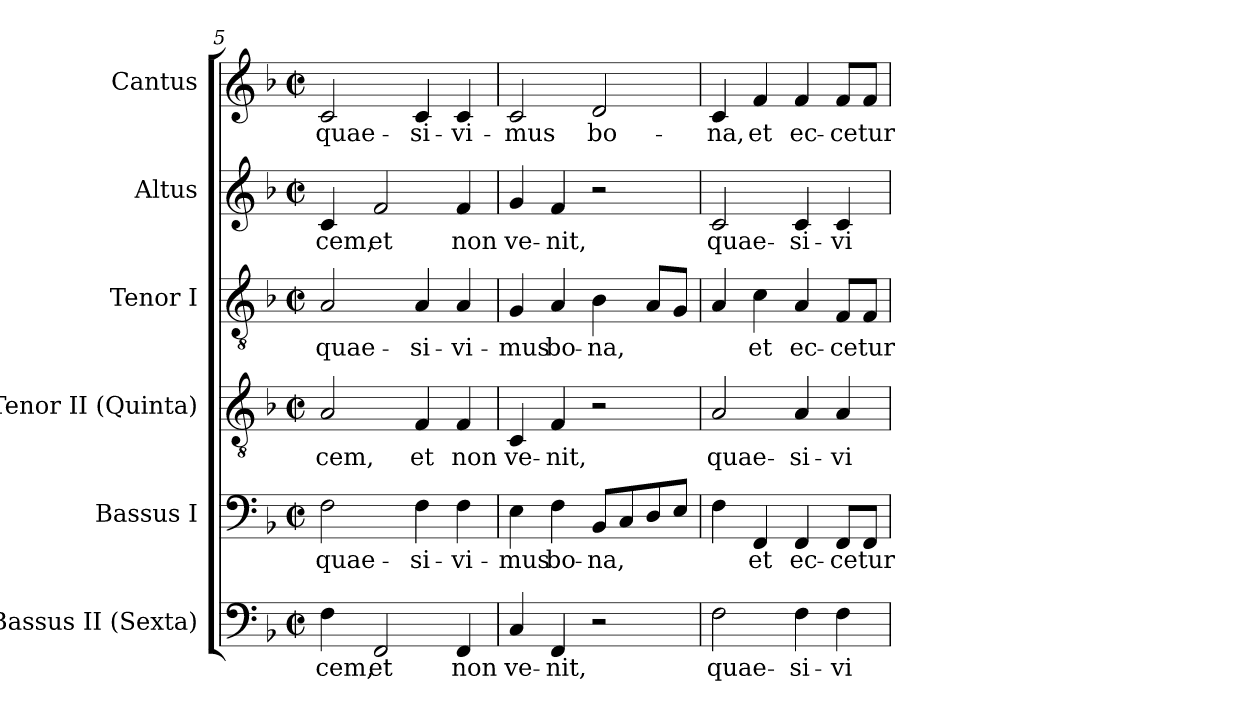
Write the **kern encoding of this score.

**kern	**text	**kern	**text	**kern	**text	**kern	**text	**kern	**text	**kern	**text
*part6	*part6	*part5	*part5	*part4	*part4	*part3	*part3	*part2	*part2	*part1	*part1
*staff6	*staff6	*staff5	*staff5	*staff4	*staff4	*staff3	*staff3	*staff2	*staff2	*staff1	*staff1
*I"Bassus II (Sexta)	*	*I"Bassus I	*	*I"Tenor II (Quinta)	*	*I"Tenor I	*	*I"Altus	*	*I"Cantus	*
*I'B.	*	*I'B.	*	*I'T.	*	*I'T.	*	*I'A.	*	*I'A.	*
*clefF4	*	*clefF4	*	*clefGv2	*	*clefGv2	*	*clefG2	*	*clefG2	*
*	*	*	*	*ITrd7c12	*	*ITrd7c12	*	*	*	*	*
*k[b-]	*	*k[b-]	*	*k[b-]	*	*k[b-]	*	*k[b-]	*	*k[b-]	*
*F:	*	*F:	*	*F:	*	*F:	*	*F:	*	*F:	*
*M2/2	*	*M2/2	*	*M2/2	*	*M2/2	*	*M2/2	*	*M2/2	*
*met(c|)	*	*met(c|)	*	*met(c|)	*	*met(c|)	*	*met(c|)	*	*met(c|)	*
=5	=5	=5	=5	=5	=5	=5	=5	=5	=5	=5	=5
!	!LO:LY:b:color=#000000	!	!	!	!	!	!	!	!	!	!
!	!	!	!LO:LY:b:color=#000000	!	!	!	!	!	!	!	!
!	!	!	!	!	!LO:LY:b:color=#000000	!	!	!	!	!	!
!	!	!	!	!	!	!	!LO:LY:b:color=#000000	!	!	!	!
!	!	!	!	!	!	!	!	!	!LO:LY:b:color=#000000	!	!
!	!	!	!	!	!	!	!	!	!	!	!LO:LY:b:color=#000000
4Fi\	-cem,	2Fi\	quae-	2AAi/	-cem,	2AAi/	quae-	4ci/	-cem,	2ci/	quae-
!	!LO:LY:b:color=#000000	!	!	!	!	!	!	!	!	!	!
!	!	!	!	!	!	!	!	!	!LO:LY:b:color=#000000	!	!
2FFi/	et	.	.	.	.	.	.	2fi/	et	.	.
!	!	!	!LO:LY:b:color=#000000	!	!	!	!	!	!	!	!
!	!	!	!	!	!LO:LY:b:color=#000000	!	!	!	!	!	!
!	!	!	!	!	!	!	!LO:LY:b:color=#000000	!	!	!	!
!	!	!	!	!	!	!	!	!	!	!	!LO:LY:b:color=#000000
.	.	4Fi\	-si-	4FFi/	et	4AAi/	-si-	.	.	4ci/	-si-
!	!LO:LY:b:color=#000000	!	!	!	!	!	!	!	!	!	!
!	!	!	!LO:LY:b:color=#000000	!	!	!	!	!	!	!	!
!	!	!	!	!	!LO:LY:b:color=#000000	!	!	!	!	!	!
!	!	!	!	!	!	!	!LO:LY:b:color=#000000	!	!	!	!
!	!	!	!	!	!	!	!	!	!LO:LY:b:color=#000000	!	!
!	!	!	!	!	!	!	!	!	!	!	!LO:LY:b:color=#000000
4FFi/	non	4Fi\	-vi-	4FFi/	non	4AAi/	-vi-	4fi/	non	4ci/	-vi-
!!LO:LB:g=z
=6	=6	=6	=6	=6	=6	=6	=6	=6	=6	=6	=6
!	!LO:LY:b:color=#000000	!	!	!	!	!	!	!	!	!	!
!	!	!	!LO:LY:b:color=#000000	!	!	!	!	!	!	!	!
!	!	!	!	!	!LO:LY:b:color=#000000	!	!	!	!	!	!
!	!	!	!	!	!	!	!LO:LY:b:color=#000000	!	!	!	!
!	!	!	!	!	!	!	!	!	!LO:LY:b:color=#000000	!	!
!	!	!	!	!	!	!	!	!	!	!	!LO:LY:b:color=#000000
4Ci/	ve-	4Ei\	-mus	4CCi/	ve-	4GGi/	-mus	4gi/	ve-	2ci/	-mus
!	!LO:LY:b:color=#000000	!	!	!	!	!	!	!	!	!	!
!	!	!	!LO:LY:b:color=#000000	!	!	!	!	!	!	!	!
!	!	!	!	!	!LO:LY:b:color=#000000	!	!	!	!	!	!
!	!	!	!	!	!	!	!LO:LY:b:color=#000000	!	!	!	!
!	!	!	!	!	!	!	!	!	!LO:LY:b:color=#000000	!	!
4FFi/	-nit,	4Fi\	bo-	4FFi/	-nit,	4AAi/	bo-	4fi/	-nit,	.	.
!	!	!	!LO:LY:b:color=#000000	!	!	!	!	!	!	!	!
!	!	!	!	!	!	!	!LO:LY:b:color=#000000	!	!	!	!
!	!	!	!	!	!	!	!	!	!	!	!LO:LY:b:color=#000000
2r	.	8BB-i/L	-na,	2r	.	4BB-i\	-na,	2r	.	2di/	bo-
.	.	8Ci/	.	.	.	.	.	.	.	.	.
.	.	8Di/	.	.	.	8AAi/L	.	.	.	.	.
.	.	8Ei/J	.	.	.	8GGi/J	.	.	.	.	.
=7	=7	=7	=7	=7	=7	=7	=7	=7	=7	=7	=7
!	!LO:LY:b:color=#000000	!	!	!	!	!	!	!	!	!	!
!	!	!	!	!	!LO:LY:b:color=#000000	!	!	!	!	!	!
!	!	!	!	!	!	!	!	!	!LO:LY:b:color=#000000	!	!
!	!	!	!	!	!	!	!	!	!	!	!LO:LY:b:color=#000000
2Fi\	quae-	4Fi\	.	2AAi/	quae-	4AAi/	.	2ci/	quae-	4ci/	-na,
!	!	!	!LO:LY:b:color=#000000	!	!	!	!	!	!	!	!
!	!	!	!	!	!	!	!LO:LY:b:color=#000000	!	!	!	!
!	!	!	!	!	!	!	!	!	!	!	!LO:LY:b:color=#000000
.	.	4FFi/	et	.	.	4Ci\	et	.	.	4fi/	et
!	!LO:LY:b:color=#000000	!	!	!	!	!	!	!	!	!	!
!	!	!	!LO:LY:b:color=#000000	!	!	!	!	!	!	!	!
!	!	!	!	!	!LO:LY:b:color=#000000	!	!	!	!	!	!
!	!	!	!	!	!	!	!LO:LY:b:color=#000000	!	!	!	!
!	!	!	!	!	!	!	!	!	!LO:LY:b:color=#000000	!	!
!	!	!	!	!	!	!	!	!	!	!	!LO:LY:b:color=#000000
4Fi\	-si-	4FFi/	ec-	4AAi/	-si-	4AAi/	ec-	4ci/	-si-	4fi/	ec-
!	!LO:LY:b:color=#000000	!	!	!	!	!	!	!	!	!	!
!	!	!	!LO:LY:b:color=#000000	!	!	!	!	!	!	!	!
!	!	!	!	!	!LO:LY:b:color=#000000	!	!	!	!	!	!
!	!	!	!	!	!	!	!LO:LY:b:color=#000000	!	!	!	!
!	!	!	!	!	!	!	!	!	!LO:LY:b:color=#000000	!	!
!	!	!	!	!	!	!	!	!	!	!	!LO:LY:b:color=#000000
4Fi\	-vi-	8FFi/L	-ce	4AAi/	-vi-	8FFi/L	-ce	4ci/	-vi-	8fi/L	-ce
!	!	!	!LO:LY:b:color=#000000	!	!	!	!	!	!	!	!
!	!	!	!	!	!	!	!LO:LY:b:color=#000000	!	!	!	!
!	!	!	!	!	!	!	!	!	!	!	!LO:LY:b:color=#000000
.	.	8FFi/J	tur-	.	.	8FFi/J	tur-	.	.	8fi/J	tur-
=	=	=	=	=	=	=	=	=	=	=	=
*-	*-	*-	*-	*-	*-	*-	*-	*-	*-	*-	*-
